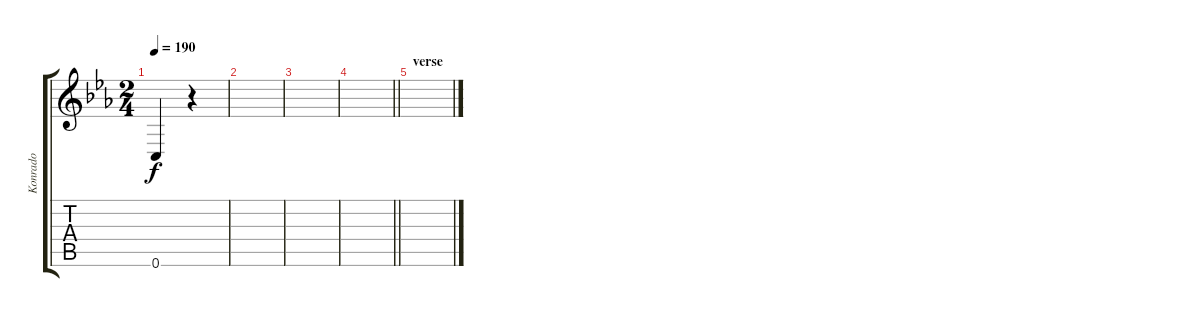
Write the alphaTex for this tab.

\track ("Konrado" "Konrado") {instrument distortionguitar}
\staff {score tabs}
\tuning (D4 A3 F3 C3 G2 C2) {hide}
\ts (2 4)
\tempo 190
\clef g2
\ks eb
0.6.4{dy f} r.4 |
|
|
\barLineRight lightlight
|
\section ("" "verse")
